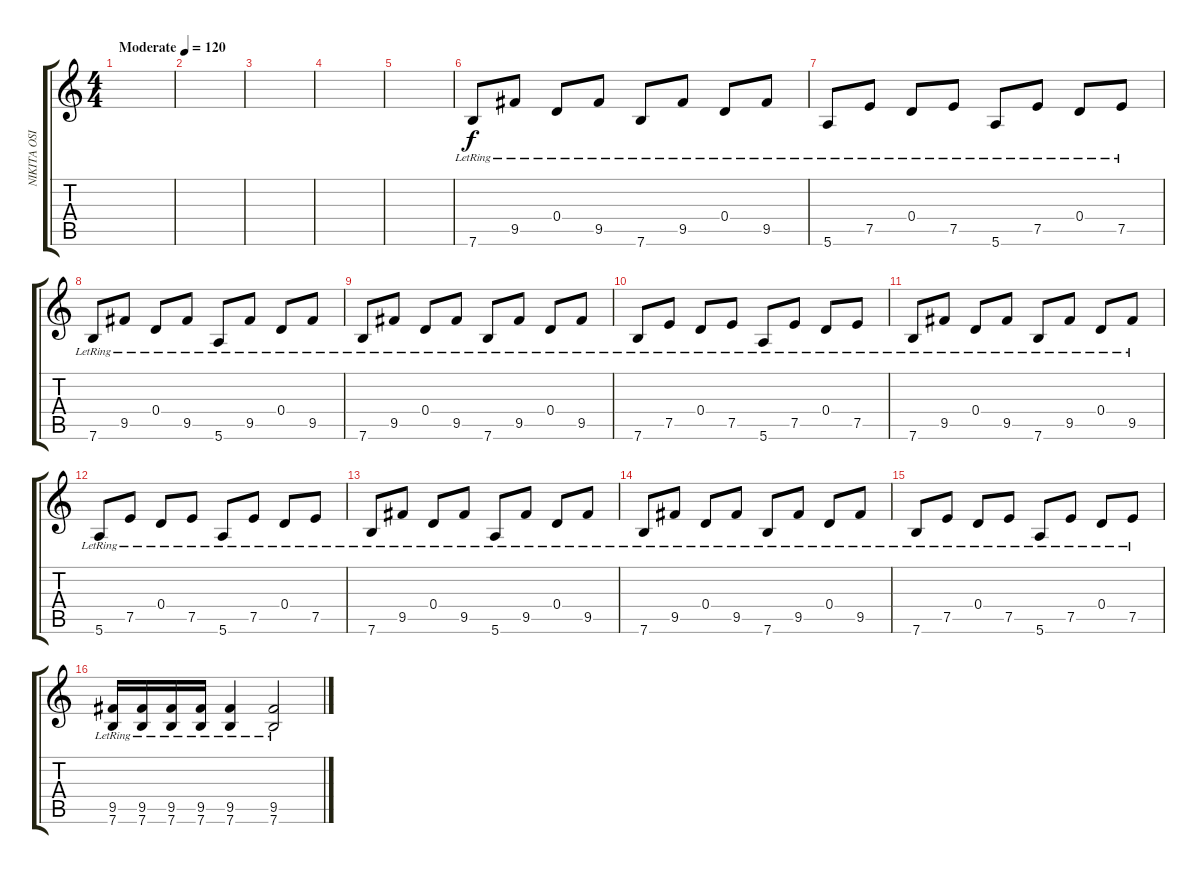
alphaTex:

\track ("NIKITA OSIEV" "NIKITA OSI") {instrument acousticguitarsteel}
\staff {score tabs}
\tuning (E4 B3 G3 D3 A2 E2) {hide}
\ts (4 4)
\tempo (120 "Moderate")
\tempo 100
\tempo (120 "Moderate")
\clef g2
\ks c
|
|
|
|
|
7.6{lr}.8 9.5{lr}.8 0.4{lr}.8 9.5{lr}.8 7.6{lr}.8 9.5{lr}.8 0.4{lr}.8 9.5{lr}.8 |
5.6{lr}.8 7.5{lr}.8 0.4{lr}.8 7.5{lr}.8 5.6{lr}.8 7.5{lr}.8 0.4{lr}.8 7.5{lr}.8 |
7.6{lr}.8 9.5{lr}.8 0.4{lr}.8 9.5{lr}.8 5.6{lr}.8 9.5{lr}.8 0.4{lr}.8 9.5{lr}.8 |
7.6{lr}.8 9.5{lr}.8 0.4{lr}.8 9.5{lr}.8 7.6{lr}.8 9.5{lr}.8 0.4{lr}.8 9.5{lr}.8 |
7.6{lr}.8 7.5{lr}.8 0.4{lr}.8 7.5{lr}.8 5.6{lr}.8 7.5{lr}.8 0.4{lr}.8 7.5{lr}.8 |
7.6{lr}.8 9.5{lr}.8 0.4{lr}.8 9.5{lr}.8 7.6{lr}.8 9.5{lr}.8 0.4{lr}.8 9.5{lr}.8 |
5.6{lr}.8 7.5{lr}.8 0.4{lr}.8 7.5{lr}.8 5.6{lr}.8 7.5{lr}.8 0.4{lr}.8 7.5{lr}.8 |
7.6{lr}.8 9.5{lr}.8 0.4{lr}.8 9.5{lr}.8 5.6{lr}.8 9.5{lr}.8 0.4{lr}.8 9.5{lr}.8 |
7.6{lr}.8 9.5{lr}.8 0.4{lr}.8 9.5{lr}.8 7.6{lr}.8 9.5{lr}.8 0.4{lr}.8 9.5{lr}.8 |
7.6{lr}.8 7.5{lr}.8 0.4{lr}.8 7.5{lr}.8 5.6{lr}.8 7.5{lr}.8 0.4{lr}.8 7.5{lr}.8 |
(9.5{lr} 7.6{lr}).16{instrument distortionguitar} (9.5{lr} 7.6{lr}).16 (9.5{lr} 7.6{lr}).16 (9.5{lr} 7.6{lr}).16 (9.5{lr} 7.6{lr}).4 (9.5{lr} 7.6{lr}).2
